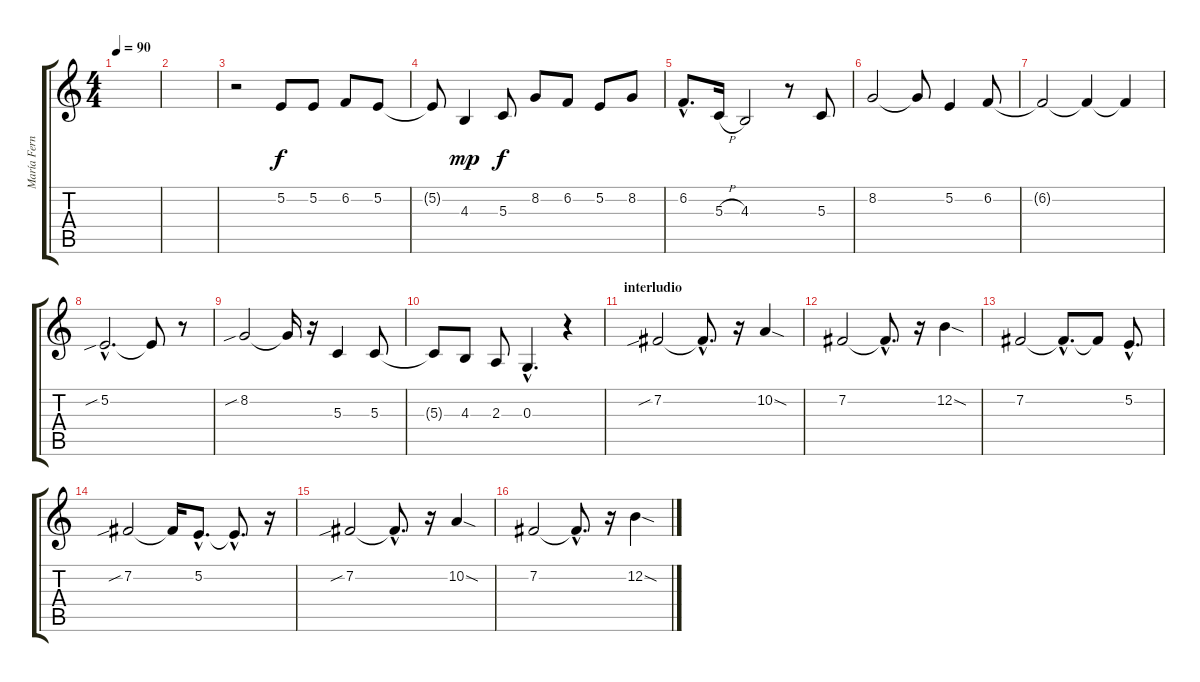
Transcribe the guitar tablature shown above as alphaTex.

\track ("María Fernanda (voz)" "María Fern") {instrument lead3calliope}
\staff {score tabs}
\tuning (E4 B3 G3 D3 A2 E2) {hide}
\ts (4 4)
\tempo 90
\clef g2
\ks c
|
|
r.2 5.2.8 5.2.8 6.2.8 5.2.8 |
5.2{t}.8 4.3.4{dy mp} 5.3.8{dy f} 8.2.8 6.2.8 5.2.8 8.2.8 |
6.2{hac}.8{d} 5.3{h}.16 4.3.2 r.8 5.3.8 |
8.2.2 8.2{t}.8 5.2.4 6.2.8 |
6.2{t}.2{volume 9} 6.2{t}.4{volume 7} 6.2{t}.4{volume 4} |
5.2{sib hac}.2{d volume 10} 5.2{t}.8 r.8 |
8.2{sib}.2 8.2{t}.16 r.16 5.3.4 5.3.8 |
5.3{t}.8 4.3.8 2.3.8 0.3{hac}.4{d} r.4{volume 14 instrument voiceoohs} |
\section ("" "interludio")
7.2{sib}.2 7.2{hac t}.8{d} r.16 10.2{sod}.4 |
7.2.2 7.2{hac t}.8{d} r.16 12.2{sod}.4 |
7.2.2 7.2{hac t}.8{d} 7.2{t}.8 5.2{hac}.8{d} |
7.2{sib}.2 7.2{t}.16 5.2{hac}.8{d} 5.2{hac t}.8{d} r.16 |
7.2{sib}.2 7.2{hac t}.8{d} r.16 10.2{sod}.4 |
7.2.2 7.2{hac t}.8{d} r.16 12.2{sod}.4
